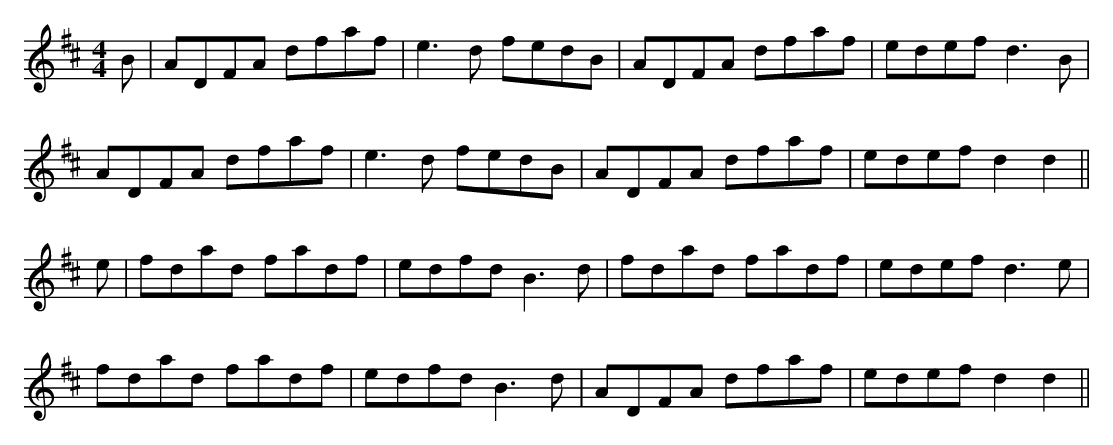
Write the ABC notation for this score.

X:1
M:4/4
K:D
B|ADFA dfaf|e3d fedB|ADFA dfaf|edef d3B|
ADFA dfaf|e3d fedB|ADFA dfaf|edef d2 d2||
e|fdad fadf|edfd B3d|fdad fadf|edef d3e|
fdad fadf|edfd B3d|ADFA dfaf|edef d2 d2||
